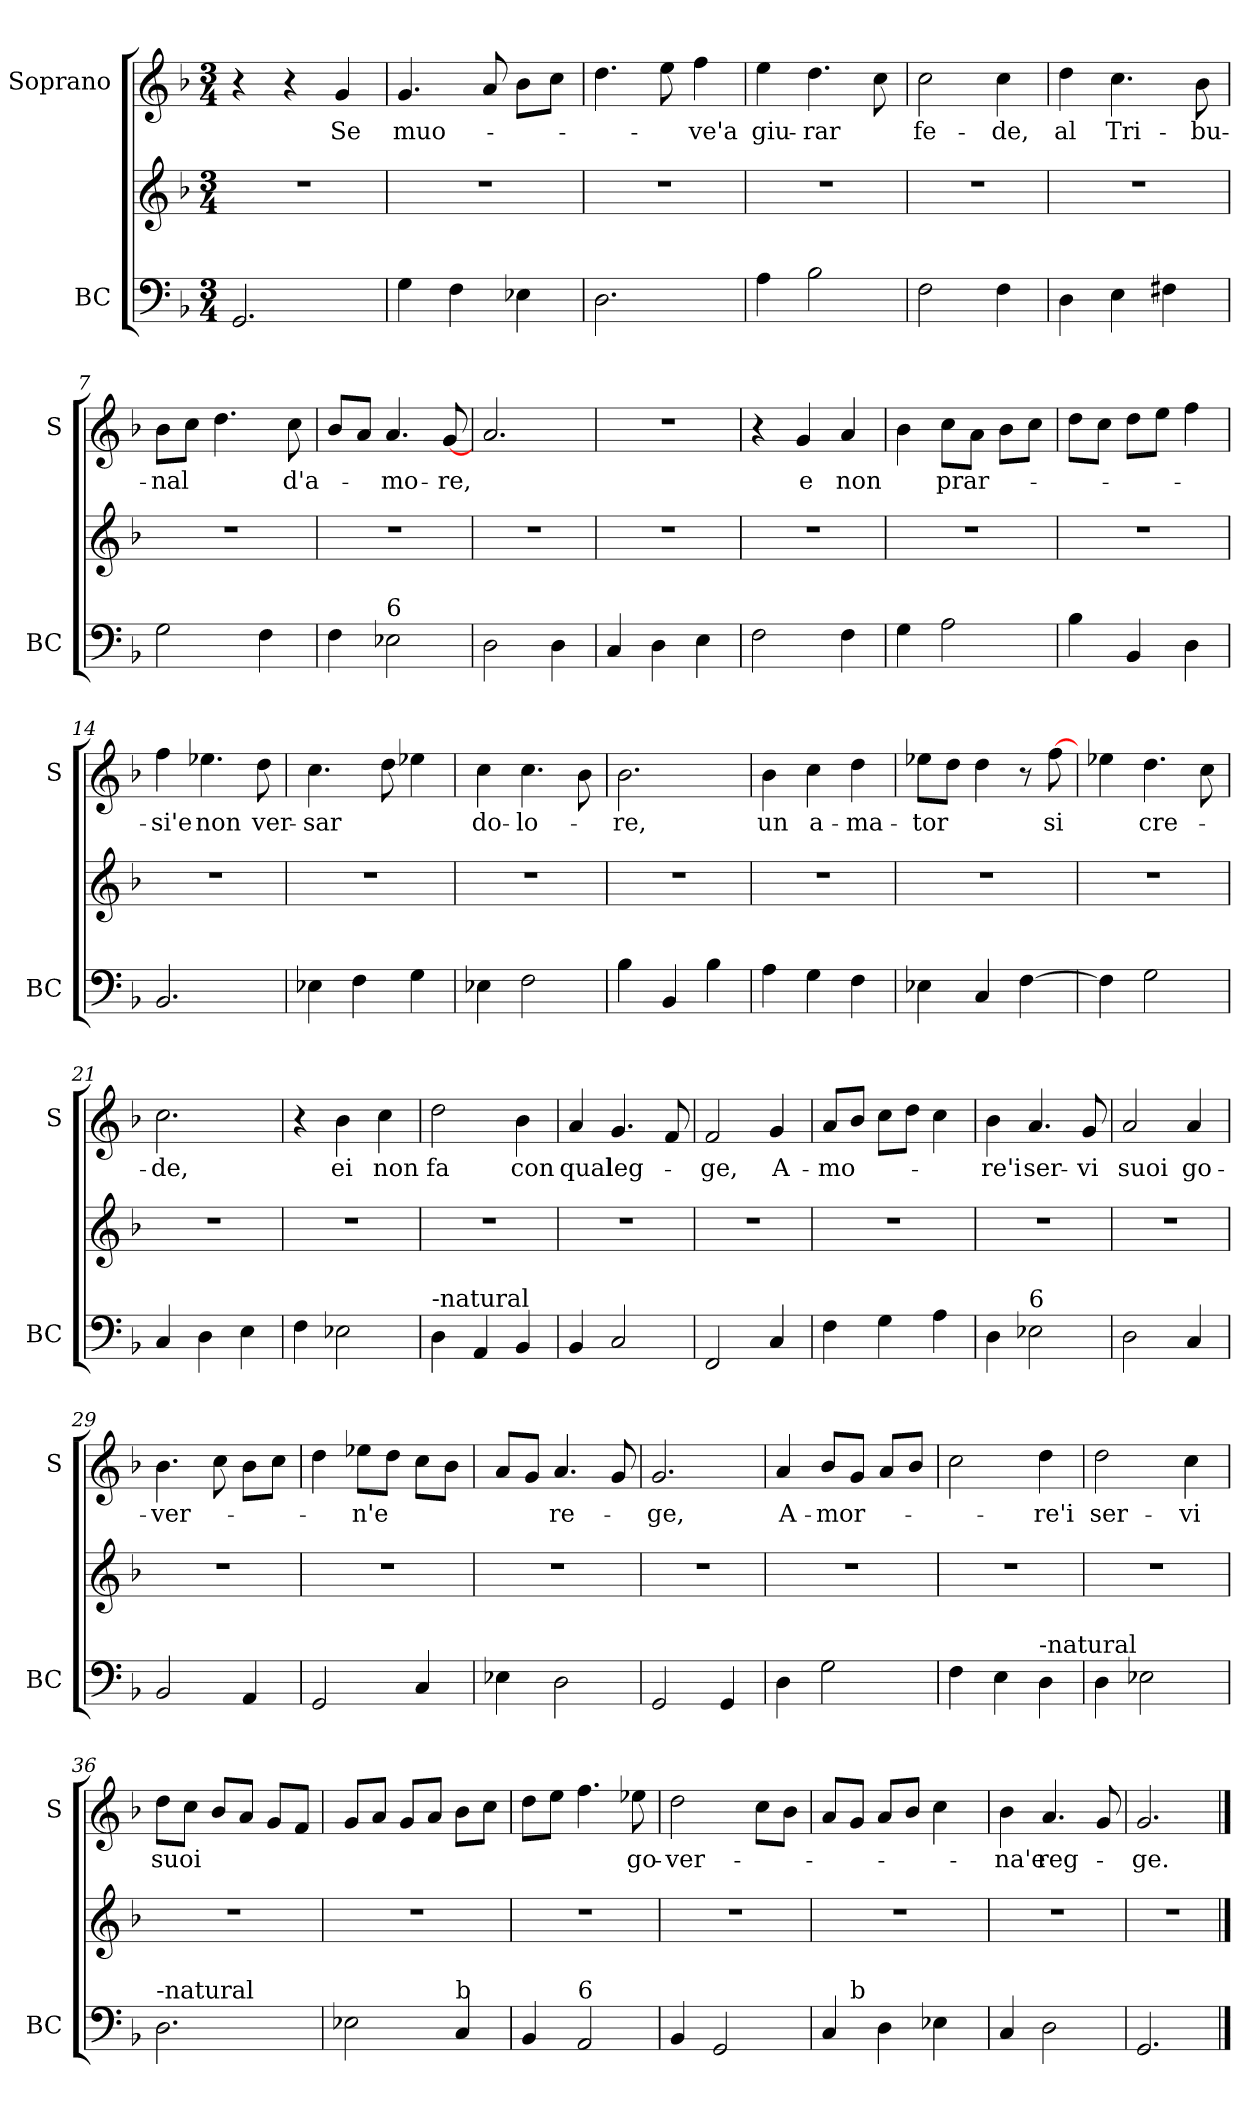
**kern	**kern	**kern	**text
*part2	*part2	*part1	*part1
*staff3	*staff2	*staff1	*staff1
*I"BC	*	*I"Soprano	*
*I'BC	*	*I'S	*
*clefF4	*clefG2	*clefG2	*
*k[b-]	*k[b-]	*k[b-]	*
*F:	*F:	*F:	*
*M3/4	*M3/4	*M3/4	*
=1	=1	=1	=1
2.GG/	2.r	4r	.
.	.	4r	.
!	!	!	!LO:LY:b
.	.	4g/	Se
=2	=2	=2	=2
!	!	!	!LO:LY:b
4G\	2.r	4.g/	muo-
4F\	.	.	.
.	.	8a/	.
4E-X\	.	8b-\L	.
.	.	8cc\J	.
=3	=3	=3	=3
2.D\	2.r	4.dd\	.
.	.	8ee\	.
!	!	!	!LO:LY:b
.	.	4ff\	-ve'a
=4	=4	=4	=4
!	!	!	!LO:LY:b
4A\	2.r	4ee\	giu-
!	!	!	!LO:LY:b
2B-\	.	4.dd\	-rar
.	.	8cc\	.
=5	=5	=5	=5
!	!	!	!LO:LY:b
2F\	2.r	2cc\	fe-
!	!	!	!LO:LY:b
4F\	.	4cc\	-de,
=6	=6	=6	=6
!	!	!	!LO:LY:b
4D\	2.r	4dd\	al
!	!	!	!LO:LY:b
4E\	.	4.cc\	Tri-
4F#X\	.	.	.
!	!	!	!LO:LY:b
.	.	8b-\	-bu-
!!LO:LB:g=z
=7	=7	=7	=7
!	!	!	!LO:LY:b
2G\	2.r	8b-\L	-nal
.	.	8cc\J	.
.	.	4.dd\	.
4F\	.	.	.
!	!	!	!LO:LY:b
.	.	8cc\	d'a-
=8	=8	=8	=8
4F\	2.r	8b-/L	.
.	.	8a/J	.
!LO:TX:a:t=6	!	!	!
!	!	!	!LO:LY:b
2E-X\	.	4.a/	-mo-
!	!	!	!LO:LY:b
.	.	[8g/	-re,
=9	=9	=9	=9
2D\	2.r	2.a/	.
4D\	.	.	.
=10	=10	=10	=10
4C/	2.r	2.r	.
4D\	.	.	.
4E\	.	.	.
=11	=11	=11	=11
2F\	2.r	4r	.
!	!	!	!LO:LY:b
.	.	4g/	e
!	!	!	!LO:LY:b
4F\	.	4a/	non
=12	=12	=12	=12
4G\	2.r	4b-\	.
!	!	!	!LO:LY:b
2A\	.	8cc\L	prar-
.	.	8a\J	.
.	.	8b-\L	.
.	.	8cc\J	.
!!LO:LB:g=z
=13	=13	=13	=13
4B-\	2.r	8dd\L	.
.	.	8cc\J	.
4BB-/	.	8dd\L	.
.	.	8ee\J	.
4D\	.	4ff\	.
=14	=14	=14	=14
!	!	!	!LO:LY:b
2.BB-/	2.r	4ff\	-si'e
!	!	!	!LO:LY:b
.	.	4.ee-X\	non
!	!	!	!LO:LY:b
.	.	8dd\	ver-
=15	=15	=15	=15
!	!	!	!LO:LY:b
4E-X\	2.r	4.cc\	-sar
4F\	.	.	.
.	.	8dd\	.
4G\	.	4ee-X\	.
=16	=16	=16	=16
!	!	!	!LO:LY:b
4E-X\	2.r	4cc\	do-
!	!	!	!LO:LY:b
2F\	.	4.cc\	-lo-
.	.	8b-\	.
=17	=17	=17	=17
!	!	!	!LO:LY:b
4B-\	2.r	2.b-\	-re,
4BB-/	.	.	.
4B-\	.	.	.
=18	=18	=18	=18
!	!	!	!LO:LY:b
4A\	2.r	4b-\	un
!	!	!	!LO:LY:b
4G\	.	4cc\	a-
!	!	!	!LO:LY:b
4F\	.	4dd\	-ma-
!!LO:PB:g=z
=19	=19	=19	=19
!	!	!	!LO:LY:b
4E-X\	2.r	8ee-X\L	-tor
.	.	8dd\J	.
4C/	.	4dd\	.
[4F\	.	8r	.
!	!	!	!LO:LY:b
.	.	[8ff\	si
=20	=20	=20	=20
4F\]	2.r	4ee-X\	.
!	!	!	!LO:LY:b
2G\	.	4.dd\	cre-
.	.	8cc\	.
=21	=21	=21	=21
!	!	!	!LO:LY:b
4C/	2.r	2.cc\	-de,
4D\	.	.	.
4E\	.	.	.
=22	=22	=22	=22
4F\	2.r	4r	.
!	!	!	!LO:LY:b
2E-X\	.	4b-\	ei
!	!	!	!LO:LY:b
.	.	4cc\	non
=23	=23	=23	=23
!LO:TX:a:t=-natural	!	!	!
!	!	!	!LO:LY:b
4D\	2.r	2dd\	fa
4AA/	.	.	.
!	!	!	!LO:LY:b
4BB-/	.	4b-\	con
=24	=24	=24	=24
!	!	!	!LO:LY:b
4BB-/	2.r	4a/	qual
!	!	!	!LO:LY:b
2C/	.	4.g/	leg-
.	.	8f/	.
!!LO:LB:g=z
=25	=25	=25	=25
!	!	!	!LO:LY:b
2FF/	2.r	2f/	-ge,
!	!	!	!LO:LY:b
4C/	.	4g/	A-
=26	=26	=26	=26
!	!	!	!LO:LY:b
4F\	2.r	8a/L	-mo-
.	.	8b-/J	.
4G\	.	8cc\L	.
.	.	8dd\J	.
4A\	.	4cc\	.
=27	=27	=27	=27
!	!	!	!LO:LY:b
4D\	2.r	4b-\	-re'i
!LO:TX:a:t=6	!	!	!
!	!	!	!LO:LY:b
2E-X\	.	4.a/	ser-
!	!	!	!LO:LY:b
.	.	8g/	-vi
=28	=28	=28	=28
!	!	!	!LO:LY:b
2D\	2.r	2a/	suoi
!	!	!	!LO:LY:b
4C/	.	4a/	go-
=29	=29	=29	=29
!	!	!	!LO:LY:b
2BB-/	2.r	4.b-\	-ver-
.	.	8cc\	.
4AA/	.	8b-\L	.
.	.	8cc\J	.
=30	=30	=30	=30
2GG/	2.r	4dd\	.
!	!	!	!LO:LY:b
.	.	8ee-X\L	-n'e
.	.	8dd\J	.
4C/	.	8cc\L	.
.	.	8b-\J	.
!!LO:LB:g=z
=31	=31	=31	=31
4E-X\	2.r	8a/L	.
.	.	8g/J	.
!	!	!	!LO:LY:b
2D\	.	4.a/	re-
.	.	8g/	.
=32	=32	=32	=32
!	!	!	!LO:LY:b
2GG/	2.r	2.g/	-ge,
4GG/	.	.	.
=33	=33	=33	=33
!	!	!	!LO:LY:b
4D\	2.r	4a/	A-
!	!	!	!LO:LY:b
2G\	.	8b-/L	-mor-
.	.	8g/J	.
.	.	8a/L	.
.	.	8b-/J	.
=34	=34	=34	=34
4F\	2.r	2cc\	.
4E\	.	.	.
!LO:TX:a:t=-natural	!	!	!
!	!	!	!LO:LY:b
4D\	.	4dd\	-re'i
=35	=35	=35	=35
!	!	!	!LO:LY:b
4D\	2.r	2dd\	ser-
2E-X\	.	.	.
!	!	!	!LO:LY:b
.	.	4cc\	-vi
=36	=36	=36	=36
!LO:TX:a:t=-natural	!	!	!
!	!	!	!LO:LY:b
2.D\	2.r	8dd\L	suoi
.	.	8cc\J	.
.	.	8b-/L	.
.	.	8a/J	.
.	.	8g/L	.
.	.	8f/J	.
!!LO:LB:g=z
=37	=37	=37	=37
2E-X\	2.r	8g/L	.
.	.	8a/J	.
.	.	8g/L	.
.	.	8a/J	.
!LO:TX:a:t=b	!	!	!
4C/	.	8b-\L	.
.	.	8cc\J	.
=38	=38	=38	=38
4BB-/	2.r	8dd\L	.
.	.	8ee\J	.
!LO:TX:a:t=6	!	!	!
2AA/	.	4.ff\	.
!	!	!	!LO:LY:b
.	.	8ee-X\	go-
=39	=39	=39	=39
!	!	!	!LO:LY:b
4BB-/	2.r	2dd\	-ver-
2GG/	.	.	.
.	.	8cc\L	.
.	.	8b-\J	.
=40	=40	=40	=40
*^	*	*	*
4C/	8ryy	2.r	8a/L	.
!	!LO:TX:a:t=b	!	!	!
.	2ryy	.	8g/J	.
4D\	.	.	8a/L	.
.	.	.	8b-/J	.
4E-X\	.	.	4cc\	.
.	8ryy	.	.	.
=41	=41	=41	=41	=41
!	!	!	!	!LO:LY:b
*v	*v	*	*	*
4C/	2.r	4b-\	-na'e
!	!	!	!LO:LY:b
2D\	.	4.a/	reg-
.	.	8g/	.
=42	=42	=42	=42
!	!	!	!LO:LY:b
2.GG/	2.r	2.g/	-ge.
==	==	==	==
*-	*-	*-	*-
